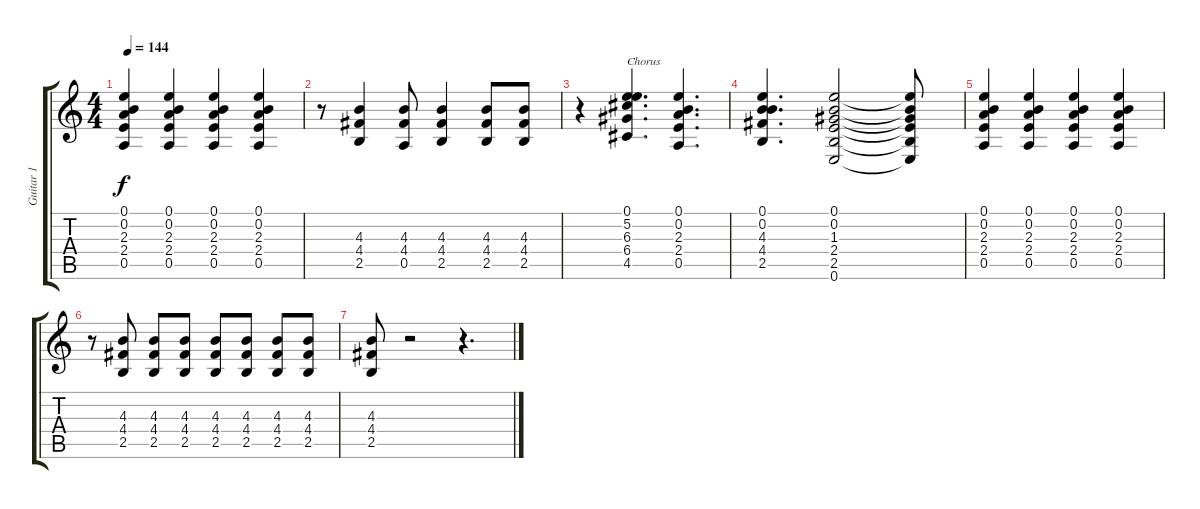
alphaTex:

\track ("Guitar 1" "Guitar 1") {instrument overdrivenguitar}
\staff {score tabs}
\tuning (E4 B3 G3 D3 A2 E2) {hide}
\ts (4 4)
\tempo 144
\clef g2
\ks c
(0.1 0.2 2.3 2.4 0.5).4{dy f} (0.1 0.2 2.3 2.4 0.5).4 (0.1 0.2 2.3 2.4 0.5).4 (0.1 0.2 2.3 2.4 0.5).4 |
r.8 (4.3 4.4 2.5).4 (4.3 4.4 0.5).8 (4.3 4.4 2.5).4 (4.3 4.4 2.5).8 (4.3 4.4 2.5).8 |
r.4 (0.1 5.2 6.3 6.4 4.5).4{d txt "Chorus"} (0.1 0.2 2.3 2.4 0.5).4{d} |
(0.1 0.2 4.3 4.4 2.5).4{d} (0.1 0.2 1.3 2.4 2.5 0.6).2 (0.1{t} 0.2{t} 1.3{t} 2.4{t} 2.5{t} 0.6{t}).8 |
(0.1 0.2 2.3 2.4 0.5).4 (0.1 0.2 2.3 2.4 0.5).4 (0.1 0.2 2.3 2.4 0.5).4 (0.1 0.2 2.3 2.4 0.5).4 |
r.8 (4.3 4.4 2.5).8 (4.3 4.4 2.5).8 (4.3 4.4 2.5).8 (4.3 4.4 2.5).8 (4.3 4.4 2.5).8 (4.3 4.4 2.5).8 (4.3 4.4 2.5).8 |
(4.3 4.4 2.5).8 r.2 r.4{d}
